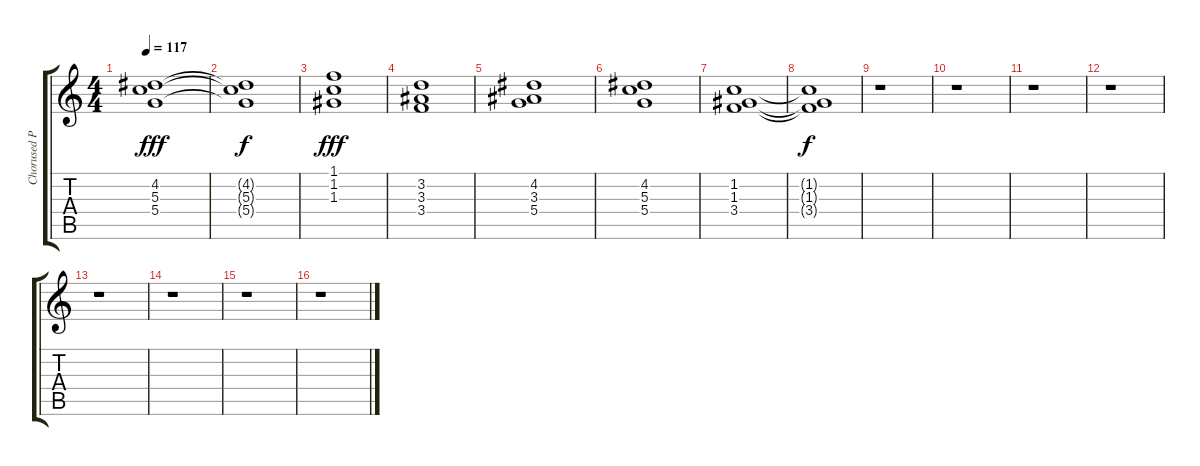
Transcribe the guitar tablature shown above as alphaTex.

\track ("Chorused Piano" "Chorused P") {instrument electricguitarmuted}
\staff {score tabs}
\tuning (E4 B3 G3 D3 A2 E2) {hide}
\ts (4 4)
\tempo 117
\clef g2
\ks c
(4.2 5.3 5.4).1{dy fff} |
(4.2{t} 5.3{t} 5.4{t}).1{dy f} |
(1.1 1.2 1.3).1{dy fff} |
(3.2 3.3 3.4).1 |
(4.2 3.3 5.4).1 |
(4.2 5.3 5.4).1 |
(1.2 1.3 3.4).1 |
(1.2{t} 1.3{t} 3.4{t}).1{dy f} |
r.1 |
r.1 |
r.1 |
r.1 |
r.1 |
r.1 |
r.1 |
r.1
